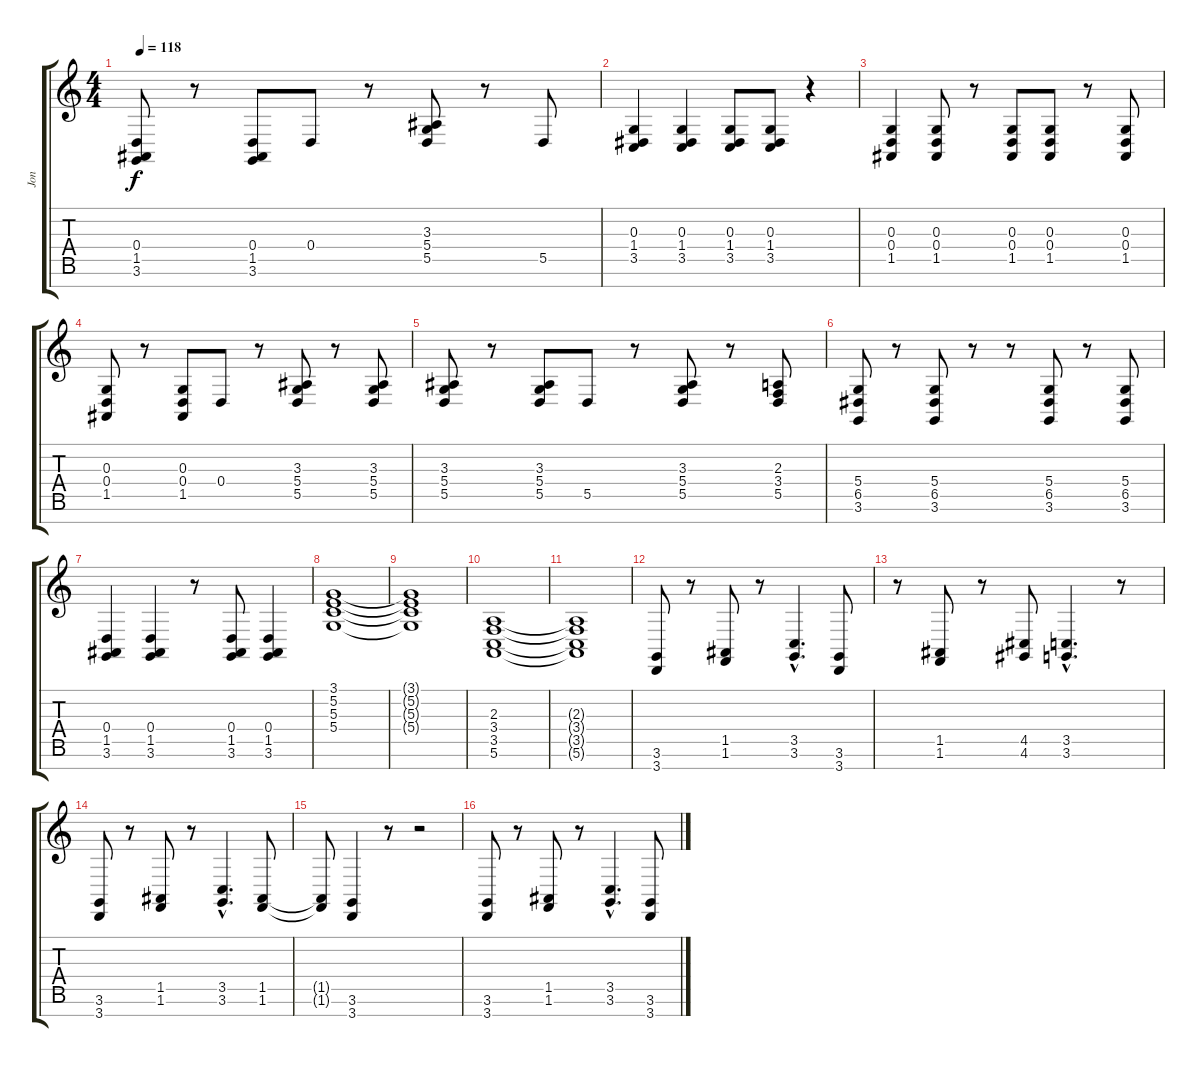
\track ("Jon" "Jon") {instrument drawbarorgan}
\staff {score tabs}
\tuning (E4 B3 G3 D3 A2 E2 B1) {hide}
\ts (4 4)
\tempo 118
\clef g2
\ks c
(0.4 1.5 3.6).8{dy f} r.8 (0.4 1.5 3.6).8 0.4.8 r.8 (3.3 5.4 5.5).8 r.8 5.5.8 |
(0.3 1.4 3.5).4 (0.3 1.4 3.5).4 (0.3 1.4 3.5).8 (0.3 1.4 3.5).8 r.4 |
(0.3 0.4 1.5).4 (0.3 0.4 1.5).8 r.8 (0.3 0.4 1.5).8 (0.3 0.4 1.5).8 r.8 (0.3 0.4 1.5).8 |
(0.3 0.4 1.5).8 r.8 (0.3 0.4 1.5).8 0.4.8 r.8 (3.3 5.4 5.5).8 r.8 (3.3 5.4 5.5).8 |
(3.3 5.4 5.5).8 r.8 (3.3 5.4 5.5).8 5.5.8 r.8 (3.3 5.4 5.5).8 r.8 (2.3 3.4 5.5).8 |
(5.4 6.5 3.6).8 r.8 (5.4 6.5 3.6).8 r.8 r.8 (5.4 6.5 3.6).8 r.8 (5.4 6.5 3.6).8 |
(0.4 1.5 3.6).4 (0.4 1.5 3.6).4 r.8 (0.4 1.5 3.6).8 (0.4 1.5 3.6).4 |
(3.1 5.2 5.3 5.4).1 |
(3.1{t} 5.2{t} 5.3{t} 5.4{t}).1 |
(2.3 3.4 3.5 5.6).1 |
(2.3{t} 3.4{t} 3.5{t} 5.6{t}).1 |
(3.6 3.7).8 r.8 (1.5 1.6).8 r.8 (3.5{hac} 3.6{hac}).4{d} (3.6 3.7).8 |
r.8 (1.5 1.6).8 r.8 (4.5 4.6).8 (3.5{hac} 3.6{hac}).4{d} r.8 |
(3.6 3.7).8 r.8 (1.5 1.6).8 r.8 (3.5{hac} 3.6{hac}).4{d} (1.5 1.6).8 |
(1.5{t} 1.6{t}).8 (3.6 3.7).4 r.8 r.2 |
(3.6 3.7).8 r.8 (1.5 1.6).8 r.8 (3.5{hac} 3.6{hac}).4{d} (3.6 3.7).8
